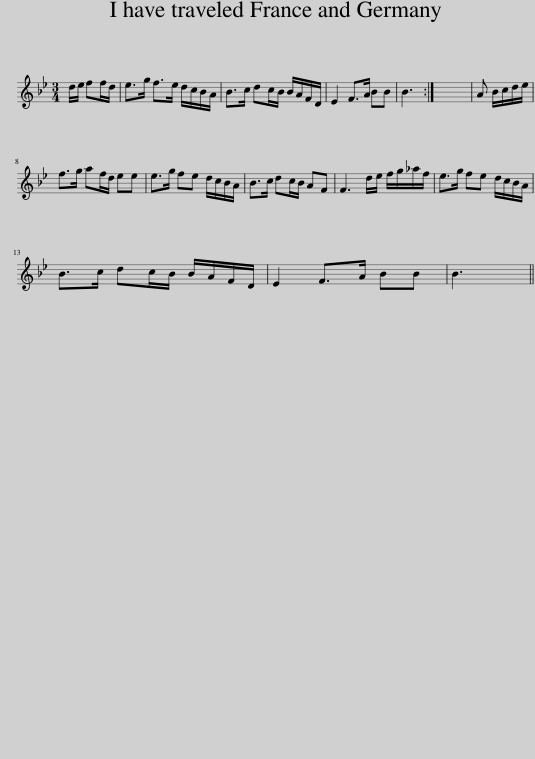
X:1
L:1/8
M:3/4
I:linebreak $
K:Bb
V:1 treble
V:1
 d/e/ ff/d/ | e>g f>e d/c/B/A/ | B>c dc/B/ B/A/F/D/ | E2 F>A BB | B3 :| %5
 x6 | A B/c/d/e/ |$ f>g af/d/ ee | e>g fe d/c/B/A/ | B>c dc/B/ AF | %10
 F3 d/e/ f/g/_a/f/ | e>g fe d/c/B/A/ |$ B>c dc/B/ B/A/F/D/ | E2 F>A BB | B3 || %15
